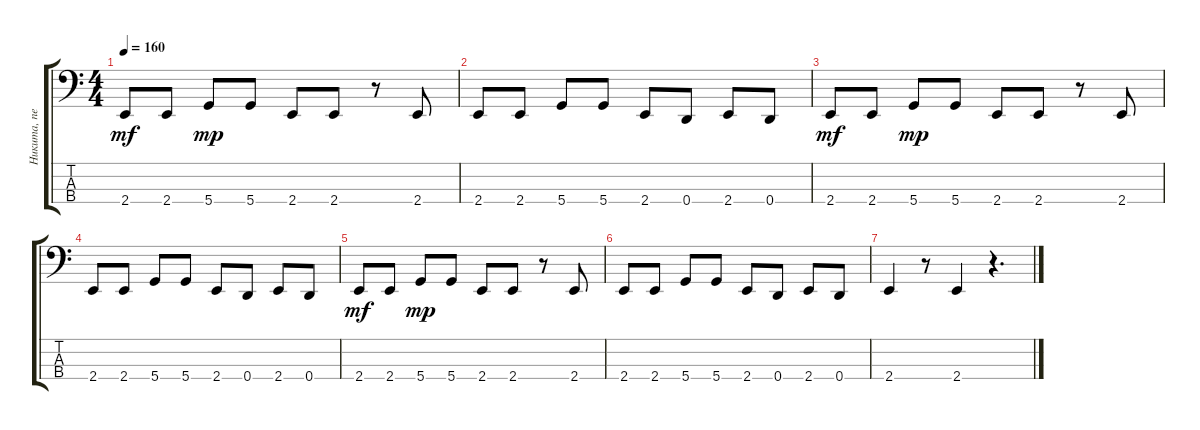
\track ("Никита, перестрой гитару" "Никита, пе") {instrument electricbasspick}
\staff {score tabs}
\tuning (G2 D2 A1 D1) {hide}
\ts (4 4)
\tempo 160
\clef f4
\ks c
2.4.8{dy mf} 2.4.8 5.4.8{dy mp} 5.4.8 2.4.8 2.4.8 r.8 2.4.8 |
2.4.8 2.4.8 5.4.8 5.4.8 2.4.8 0.4.8 2.4.8 0.4.8 |
2.4.8{dy mf} 2.4.8 5.4.8{dy mp} 5.4.8 2.4.8 2.4.8 r.8 2.4.8 |
2.4.8 2.4.8 5.4.8 5.4.8 2.4.8 0.4.8 2.4.8 0.4.8 |
2.4.8{dy mf} 2.4.8 5.4.8{dy mp} 5.4.8 2.4.8 2.4.8 r.8 2.4.8 |
2.4.8 2.4.8 5.4.8 5.4.8 2.4.8 0.4.8 2.4.8 0.4.8 |
2.4.4 r.8 2.4.4 r.4{d}
